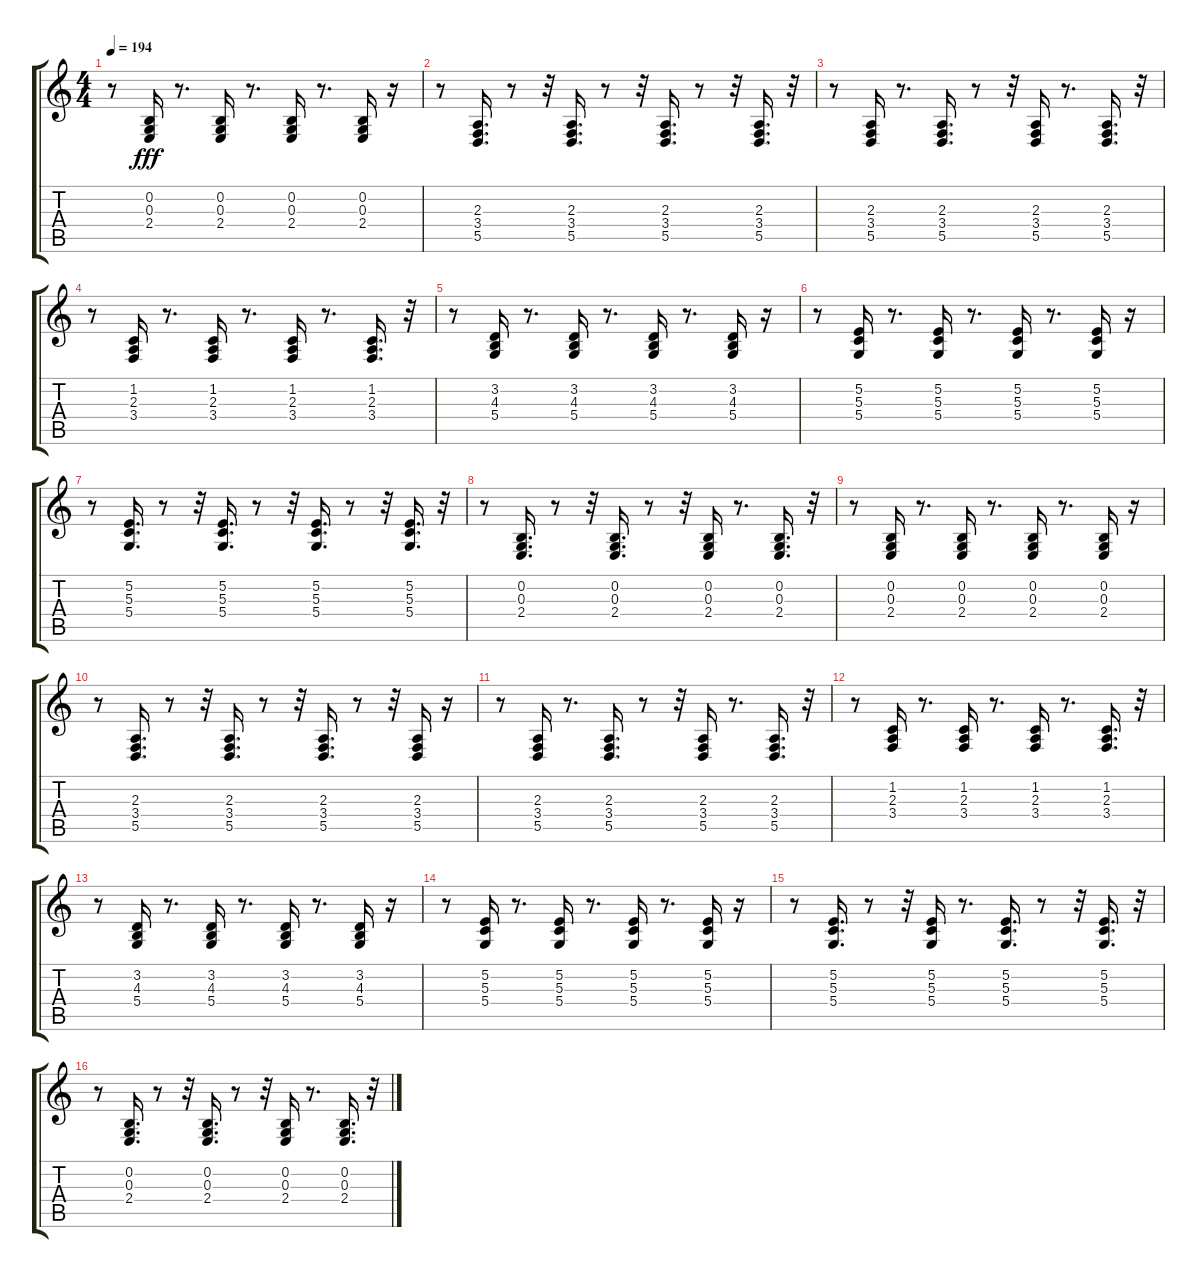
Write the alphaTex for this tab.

\track "" {instrument percussiveorgan}
\staff {score tabs}
\tuning (E4 B3 G3 D3 A2 E2) {hide}
\ts (4 4)
\tempo 194
\clef g2
\ks c
r.8{dy fff} (0.2 0.3 2.4).16 r.8{d} (0.2 0.3 2.4).16 r.8{d} (0.2 0.3 2.4).16 r.8{d} (0.2 0.3 2.4).16 r.16 |
r.8 (2.3 3.4 5.5).16{d} r.8 r.32 (2.3 3.4 5.5).16{d} r.8 r.32 (2.3 3.4 5.5).16{d} r.8 r.32 (2.3 3.4 5.5).16{d} r.32 |
r.8 (2.3 3.4 5.5).16 r.8{d} (2.3 3.4 5.5).16{d} r.8 r.32 (2.3 3.4 5.5).16 r.8{d} (2.3 3.4 5.5).16{d} r.32 |
r.8 (1.2 2.3 3.4).16 r.8{d} (1.2 2.3 3.4).16 r.8{d} (1.2 2.3 3.4).16 r.8{d} (1.2 2.3 3.4).16{d} r.32 |
r.8 (3.2 4.3 5.4).16 r.8{d} (3.2 4.3 5.4).16 r.8{d} (3.2 4.3 5.4).16 r.8{d} (3.2 4.3 5.4).16 r.16 |
r.8 (5.2 5.3 5.4).16 r.8{d} (5.2 5.3 5.4).16 r.8{d} (5.2 5.3 5.4).16 r.8{d} (5.2 5.3 5.4).16 r.16 |
r.8 (5.2 5.3 5.4).16{d} r.8 r.32 (5.2 5.3 5.4).16{d} r.8 r.32 (5.2 5.3 5.4).16{d} r.8 r.32 (5.2 5.3 5.4).16{d} r.32 |
r.8 (0.2 0.3 2.4).16{d} r.8 r.32 (0.2 0.3 2.4).16{d} r.8 r.32 (0.2 0.3 2.4).16 r.8{d} (0.2 0.3 2.4).16{d} r.32 |
r.8 (0.2 0.3 2.4).16 r.8{d} (0.2 0.3 2.4).16 r.8{d} (0.2 0.3 2.4).16 r.8{d} (0.2 0.3 2.4).16 r.16 |
r.8 (2.3 3.4 5.5).16{d} r.8 r.32 (2.3 3.4 5.5).16{d} r.8 r.32 (2.3 3.4 5.5).16{d} r.8 r.32 (2.3 3.4 5.5).16 r.16 |
r.8 (2.3 3.4 5.5).16 r.8{d} (2.3 3.4 5.5).16{d} r.8 r.32 (2.3 3.4 5.5).16 r.8{d} (2.3 3.4 5.5).16{d} r.32 |
r.8 (1.2 2.3 3.4).16 r.8{d} (1.2 2.3 3.4).16 r.8{d} (1.2 2.3 3.4).16 r.8{d} (1.2 2.3 3.4).16{d} r.32 |
r.8 (3.2 4.3 5.4).16 r.8{d} (3.2 4.3 5.4).16 r.8{d} (3.2 4.3 5.4).16 r.8{d} (3.2 4.3 5.4).16 r.16 |
r.8 (5.2 5.3 5.4).16 r.8{d} (5.2 5.3 5.4).16 r.8{d} (5.2 5.3 5.4).16 r.8{d} (5.2 5.3 5.4).16 r.16 |
r.8 (5.2 5.3 5.4).16{d} r.8 r.32 (5.2 5.3 5.4).16 r.8{d} (5.2 5.3 5.4).16{d} r.8 r.32 (5.2 5.3 5.4).16{d} r.32 |
r.8 (0.2 0.3 2.4).16{d} r.8 r.32 (0.2 0.3 2.4).16{d} r.8 r.32 (0.2 0.3 2.4).16 r.8{d} (0.2 0.3 2.4).16{d} r.32
